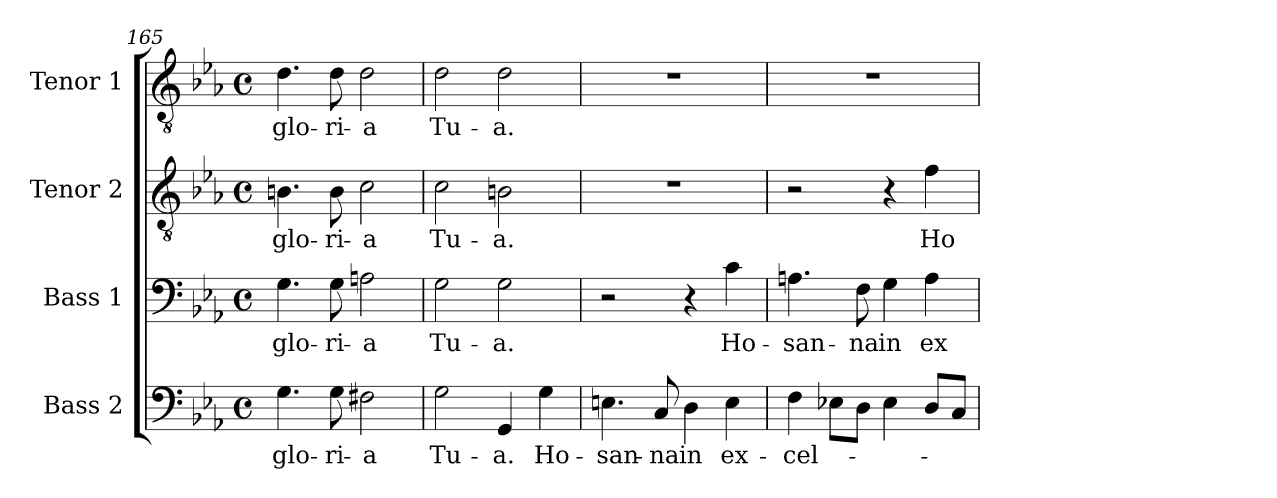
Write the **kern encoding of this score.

**kern	**text	**kern	**text	**kern	**text	**kern	**text
*part4	*part4	*part3	*part3	*part2	*part2	*part1	*part1
*staff4	*staff4	*staff3	*staff3	*staff2	*staff2	*staff1	*staff1
*I"Bass 2	*	*I"Bass 1	*	*I"Tenor 2	*	*I"Tenor 1	*
*I'B. 2	*	*I'B. 1	*	*I'T. 2	*	*I'T. 1	*
*clefF4	*	*clefF4	*	*clefGv2	*	*clefGv2	*
*k[b-e-a-]	*	*k[b-e-a-]	*	*k[b-e-a-]	*	*k[b-e-a-]	*
*E-:	*	*E-:	*	*E-:	*	*E-:	*
*M4/4	*	*M4/4	*	*M4/4	*	*M4/4	*
*met(c)	*	*met(c)	*	*met(c)	*	*met(c)	*
=165	=165	=165	=165	=165	=165	=165	=165
!	!LO:LY:b	!	!LO:LY:b	!	!LO:LY:b	!	!LO:LY:b
4.G\	glo-	4.G\	glo-	4.Bn\	glo-	4.d\	glo-
!	!LO:LY:b	!	!LO:LY:b	!	!LO:LY:b	!	!LO:LY:b
8G\	-ri-	8G\	-ri-	8B\	-ri-	8d\	-ri-
!	!LO:LY:b	!	!LO:LY:b	!	!LO:LY:b	!	!LO:LY:b
2F#X\	-a	2An\	-a	2c\	-a	2d\	-a
=166	=166	=166	=166	=166	=166	=166	=166
!	!LO:LY:b	!	!LO:LY:b	!	!LO:LY:b	!	!LO:LY:b
2G\	Tu-	2G\	Tu-	2c\	Tu-	2d\	Tu-
!	!LO:LY:b	!	!LO:LY:b	!	!LO:LY:b	!	!LO:LY:b
4GG/	-a.	2G\	-a.	2Bn\	-a.	2d\	-a.
!	!LO:LY:b	!	!	!	!	!	!
4G\	Ho-	.	.	.	.	.	.
=167	=167	=167	=167	=167	=167	=167	=167
!	!LO:LY:b	!	!	!	!	!	!
4.En\	-san-	2r	.	1r	.	1r	.
!	!LO:LY:b	!	!	!	!	!	!
8C/	-na	.	.	.	.	.	.
!	!LO:LY:b	!	!	!	!	!	!
4D\	in	4r	.	.	.	.	.
!	!LO:LY:b	!	!LO:LY:b	!	!	!	!
4E\	ex-	4c\	Ho-	.	.	.	.
!!LO:LB:g=z
=168	=168	=168	=168	=168	=168	=168	=168
!	!LO:LY:b	!	!LO:LY:b	!	!	!	!
4F\	-cel-	4.An\	-san-	2r	.	1r	.
8E-X\L	.	.	.	.	.	.	.
!	!	!	!LO:LY:b	!	!	!	!
8D\J	.	8F\	-na	.	.	.	.
!	!	!	!LO:LY:b	!	!	!	!
4E-\	.	4G\	in	4r	.	.	.
!	!	!	!LO:LY:b	!	!LO:LY:b	!	!
8D/L	.	4A\	ex-	4f\	Ho-	.	.
8C/J	.	.	.	.	.	.	.
=	=	=	=	=	=	=	=
*-	*-	*-	*-	*-	*-	*-	*-
